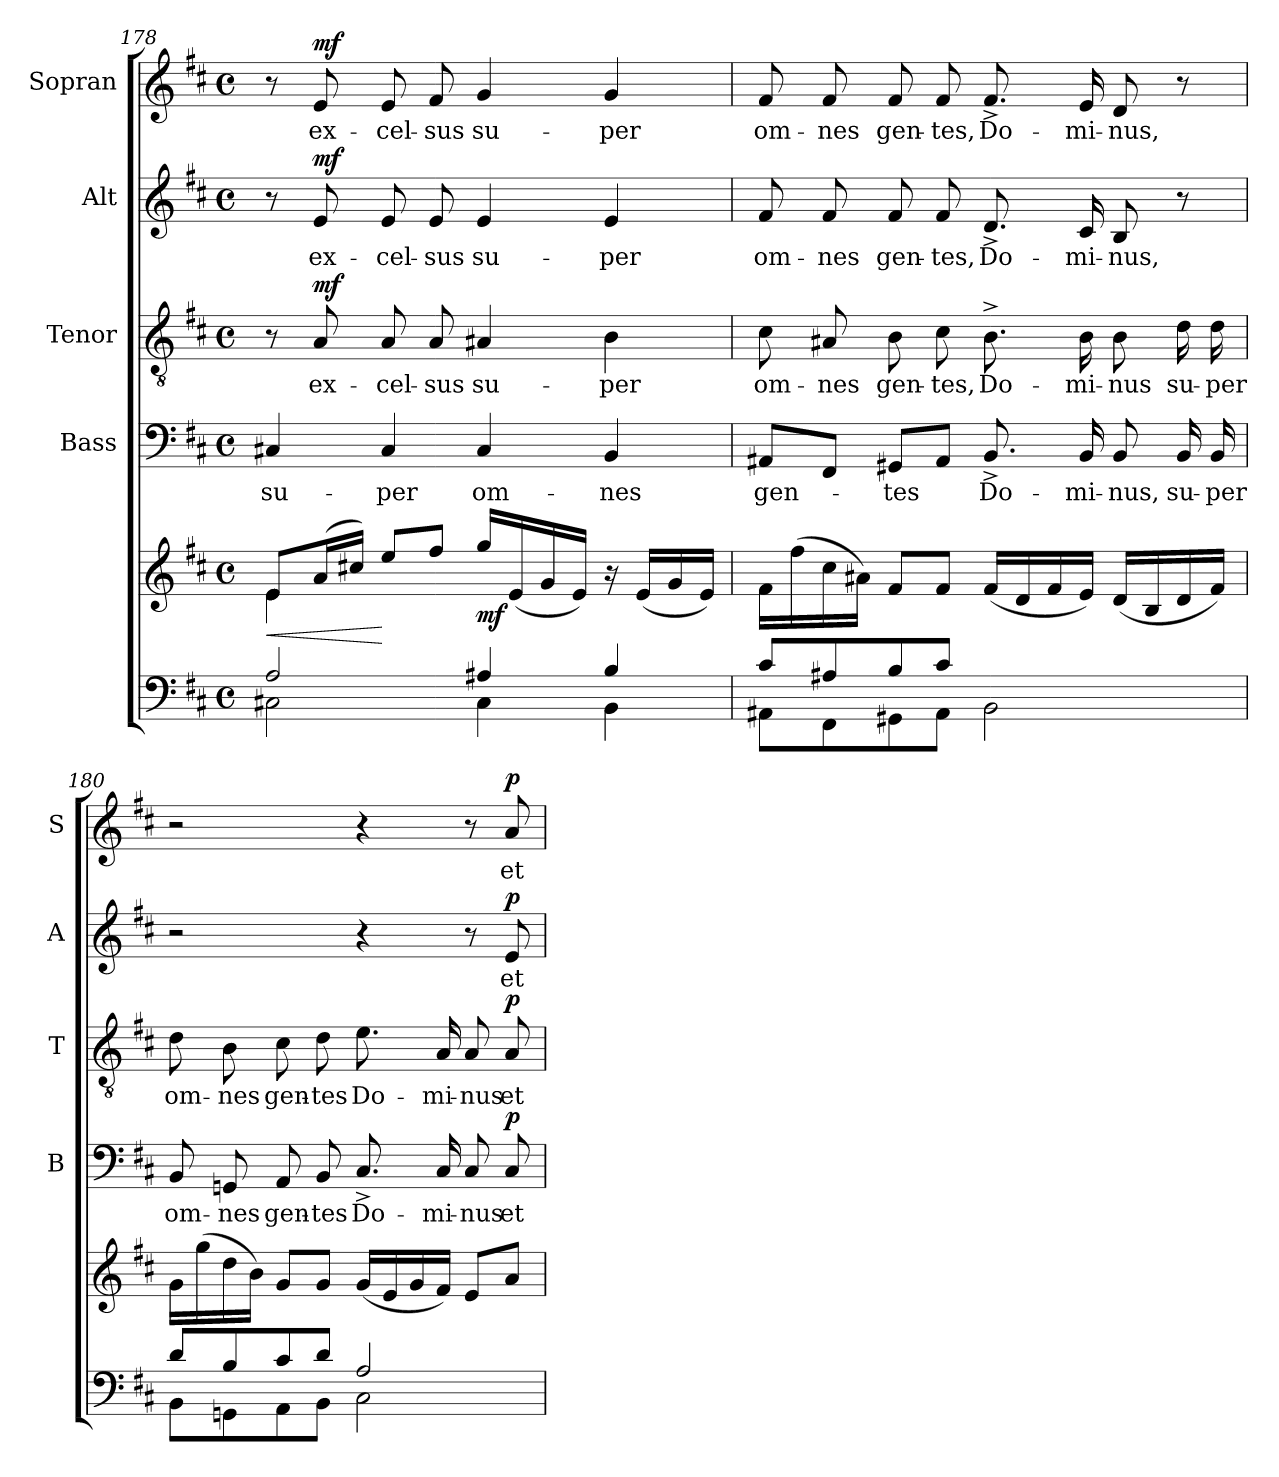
**kern	**kern	**dynam	**kern	**text	**dynam	**kern	**text	**dynam	**kern	**text	**dynam	**kern	**text	**dynam
*part5	*part5	*part5	*part4	*part4	*part4	*part3	*part3	*part3	*part2	*part2	*part2	*part1	*part1	*part1
*staff6	*staff5	*staff5/6	*staff4	*staff4	*staff4	*staff3	*staff3	*staff3	*staff2	*staff2	*staff2	*staff1	*staff1	*staff1
*	*	*	*I"Bass	*	*	*I"Tenor	*	*	*I"Alt	*	*	*I"Sopran	*	*
*	*	*	*I'B	*	*	*I'T	*	*	*I'A	*	*	*I'S	*	*
!!LO:LB:g=z
*clefF4	*clefG2	*	*clefF4	*	*	*clefGv2	*	*	*clefG2	*	*	*clefG2	*	*
*k[f#c#]	*k[f#c#]	*	*k[f#c#]	*	*	*k[f#c#]	*	*	*k[f#c#]	*	*	*k[f#c#]	*	*
*D:	*D:	*	*D:	*	*	*D:	*	*	*D:	*	*	*D:	*	*
*M4/4	*M4/4	*	*M4/4	*	*	*M4/4	*	*	*M4/4	*	*	*M4/4	*	*
*met(c)	*met(c)	*	*met(c)	*	*	*met(c)	*	*	*met(c)	*	*	*met(c)	*	*
=178	=178	=178	=178	=178	=178	=178	=178	=178	=178	=178	=178	=178	=178	=178
*^	*	*	*	*	*	*	*	*	*	*	*	*	*	*
!	!	!	!LO:HP:b	!	!LO:LY:b	!	!	!	!	!	!	!	!	!	!
*	*	*^	*	*	*	*	*	*	*	*	*	*	*	*	*
2A/	2C#X\	8e/L	4e\	<	4C#X/	su-	.	8r	.	.	8r	.	.	8r	.	.
!	!	!	!	!	!	!	!	!	!LO:LY:b	!LO:DY:a	!	!LO:LY:b	!LO:DY:a	!	!LO:LY:b	!LO:DY:a
.	.	(<16a/L	.	.	.	.	.	8A/	ex-	mf	8e/	ex-	mf	8e/	ex-	mf
.	.	16cc#X/JJ)	.	.	.	.	.	.	.	.	.	.	.	.	.	.
!	!	!	!	!	!	!LO:LY:b	!	!	!LO:LY:b	!	!	!LO:LY:b	!	!	!LO:LY:b	!
.	.	8ee/L	2.ryy	[	4C#/	-per	.	8A/	-cel-	.	8e/	-cel-	.	8e/	-cel-	.
!	!	!	!	!	!	!	!	!	!LO:LY:b	!	!	!LO:LY:b	!	!	!LO:LY:b	!
.	.	8ff#/J	.	.	.	.	.	8A/	-sus	.	8e/	-sus	.	8f#/	-sus	.
!	!	!	!	!LO:DY:b	!	!LO:LY:b	!	!	!LO:LY:b	!	!	!LO:LY:b	!	!	!LO:LY:b	!
4A#X/	4C#\	16gg/LL	.	mf	4C#/	om-	.	4A#X/	su-	.	4e/	su-	.	4g/	su-	.
.	.	(<16e/	.	.	.	.	.	.	.	.	.	.	.	.	.	.
.	.	16g/	.	.	.	.	.	.	.	.	.	.	.	.	.	.
.	.	16e/JJ)	.	.	.	.	.	.	.	.	.	.	.	.	.	.
!	!	!	!	!	!	!LO:LY:b	!	!	!LO:LY:b	!	!	!LO:LY:b	!	!	!LO:LY:b	!
4B/	4BB\	16r	.	.	4BB/	-nes	.	4B\	-per	.	4e/	-per	.	4g/	-per	.
.	.	(<16e/LL	.	.	.	.	.	.	.	.	.	.	.	.	.	.
.	.	16g/	.	.	.	.	.	.	.	.	.	.	.	.	.	.
.	.	16e/JJ)	.	.	.	.	.	.	.	.	.	.	.	.	.	.
*	*	*v	*v	*	*	*	*	*	*	*	*	*	*	*	*	*
=179	=179	=179	=179	=179	=179	=179	=179	=179	=179	=179	=179	=179	=179	=179	=179
!	!	!	!	!	!LO:LY:b	!	!	!LO:LY:b	!	!	!LO:LY:b	!	!	!LO:LY:b	!
8c#/L	8AA#X\L	16f#\LL	.	8AA#X/L	gen-	.	8c#\	om-	.	8f#/	om-	.	8f#/	om-	.
.	.	(>16ff#\	.	.	.	.	.	.	.	.	.	.	.	.	.
!	!	!	!	!	!	!	!	!LO:LY:b	!	!	!LO:LY:b	!	!	!LO:LY:b	!
8A#X/	8FF#\	16cc#\	.	8FF#/J	.	.	8A#X/	-nes	.	8f#/	-nes	.	8f#/	-nes	.
.	.	16a#X\JJ)	.	.	.	.	.	.	.	.	.	.	.	.	.
!	!	!	!	!	!LO:LY:b	!	!	!LO:LY:b	!	!	!LO:LY:b	!	!	!LO:LY:b	!
8B/	8GG#X\	8f#/L	.	8GG#X/L	-tes	.	8B\	gen-	.	8f#/	gen-	.	8f#/	gen-	.
!	!	!	!	!	!	!	!	!LO:LY:b	!	!	!LO:LY:b	!	!	!LO:LY:b	!
8c#/J	8AA#\J	8f#/J	.	8AA#/J	.	.	8c#\	-tes,	.	8f#/	-tes,	.	8f#/	-tes,	.
!	!	!	!	!	!LO:LY:b	!	!	!LO:LY:b	!	!	!LO:LY:b	!	!	!LO:LY:b	!
2ryy	2BB\	(<16f#/LL	.	8.BB^</	Do-	.	8.B^>\	Do-	.	8.d^>/	Do-	.	8.f#^</	Do-	.
.	.	16d/	.	.	.	.	.	.	.	.	.	.	.	.	.
.	.	16f#/	.	.	.	.	.	.	.	.	.	.	.	.	.
!	!	!	!	!	!LO:LY:b	!	!	!LO:LY:b	!	!	!LO:LY:b	!	!	!LO:LY:b	!
.	.	16e/JJ)	.	16BB/	-mi-	.	16B\	-mi-	.	16c#/	-mi-	.	16e/	-mi-	.
!	!	!	!	!	!LO:LY:b	!	!	!LO:LY:b	!	!	!LO:LY:b	!	!	!LO:LY:b	!
.	.	(<16d/LL	.	8BB/	-nus,	.	8B\	-nus	.	8B/	-nus,	.	8d/	-nus,	.
.	.	16B/	.	.	.	.	.	.	.	.	.	.	.	.	.
!	!	!	!	!	!LO:LY:b	!	!	!LO:LY:b	!	!	!	!	!	!	!
.	.	16d/	.	16BB/	su-	.	16d\	su-	.	8r	.	.	8r	.	.
!	!	!	!	!	!LO:LY:b	!	!	!LO:LY:b	!	!	!	!	!	!	!
.	.	16f#/JJ)	.	16BB/	-per	.	16d\	-per	.	.	.	.	.	.	.
=180	=180	=180	=180	=180	=180	=180	=180	=180	=180	=180	=180	=180	=180	=180	=180
!	!	!	!	!	!LO:LY:b	!	!	!LO:LY:b	!	!	!	!	!	!	!
8d/L	8BB\L	16g\LL	.	8BB/	om-	.	8d\	om-	.	2r	.	.	2r	.	.
.	.	(>16gg\	.	.	.	.	.	.	.	.	.	.	.	.	.
!	!	!	!	!	!LO:LY:b	!	!	!LO:LY:b	!	!	!	!	!	!	!
8B/	8GGn\	16dd\	.	8GGn/	-nes	.	8B\	-nes	.	.	.	.	.	.	.
.	.	16b\JJ)	.	.	.	.	.	.	.	.	.	.	.	.	.
!	!	!	!	!	!LO:LY:b	!	!	!LO:LY:b	!	!	!	!	!	!	!
8c#/	8AA\	8g/L	.	8AA/	gen-	.	8c#\	gen-	.	.	.	.	.	.	.
!	!	!	!	!	!LO:LY:b	!	!	!LO:LY:b	!	!	!	!	!	!	!
8d/J	8BB\J	8g/J	.	8BB/	-tes	.	8d\	-tes	.	.	.	.	.	.	.
!	!	!	!	!	!LO:LY:b	!	!	!LO:LY:b	!	!	!	!	!	!	!
2A/	2C#\	(<16g/LL	.	8.C#^</	Do-	.	8.e\	Do-	.	4r	.	.	4r	.	.
.	.	16e/	.	.	.	.	.	.	.	.	.	.	.	.	.
.	.	16g/	.	.	.	.	.	.	.	.	.	.	.	.	.
!	!	!	!	!	!LO:LY:b	!	!	!LO:LY:b	!	!	!	!	!	!	!
.	.	16f#/JJ)	.	16C#/	-mi-	.	16A/	-mi-	.	.	.	.	.	.	.
!	!	!	!	!	!LO:LY:b	!	!	!LO:LY:b	!	!	!	!	!	!	!
.	.	8e/L	.	8C#/	-nus	.	8A/	-nus	.	8r	.	.	8r	.	.
!	!	!	!	!	!LO:LY:b	!LO:DY:a	!	!LO:LY:b	!LO:DY:a	!	!LO:LY:b	!LO:DY:a	!	!LO:LY:b	!LO:DY:a
.	.	8a/J	.	8C#/	et	p	8A/	et	p	8e/	et	p	8a/	et	p
*v	*v	*	*	*	*	*	*	*	*	*	*	*	*	*	*
=	=	=	=	=	=	=	=	=	=	=	=	=	=	=
*-	*-	*-	*-	*-	*-	*-	*-	*-	*-	*-	*-	*-	*-	*-
